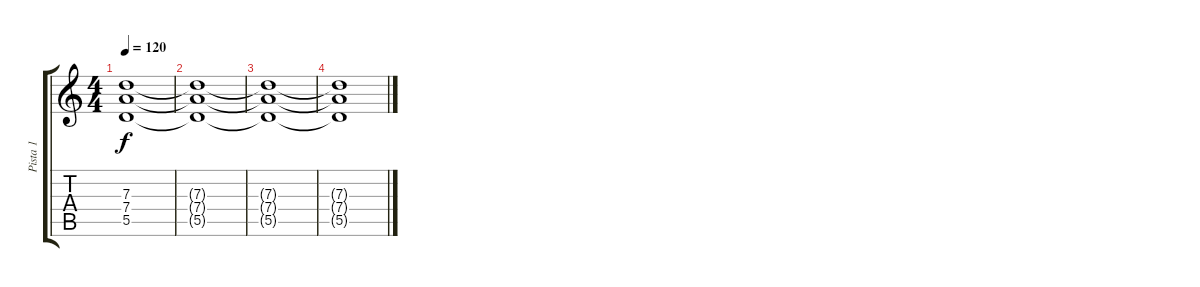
\track ("Pista 1" "Pista 1") {instrument electricguitarclean}
\staff {score tabs}
\tuning (E4 B3 G3 D3 A2 D2) {hide}
\ts (4 4)
\tempo 120
\clef g2
\ks c
(7.3 7.4 5.5).1{dy f} |
(7.3{t} 7.4{t} 5.5{t}).1 |
(7.3{t} 7.4{t} 5.5{t}).1 |
(7.3{t} 7.4{t} 5.5{t}).1
